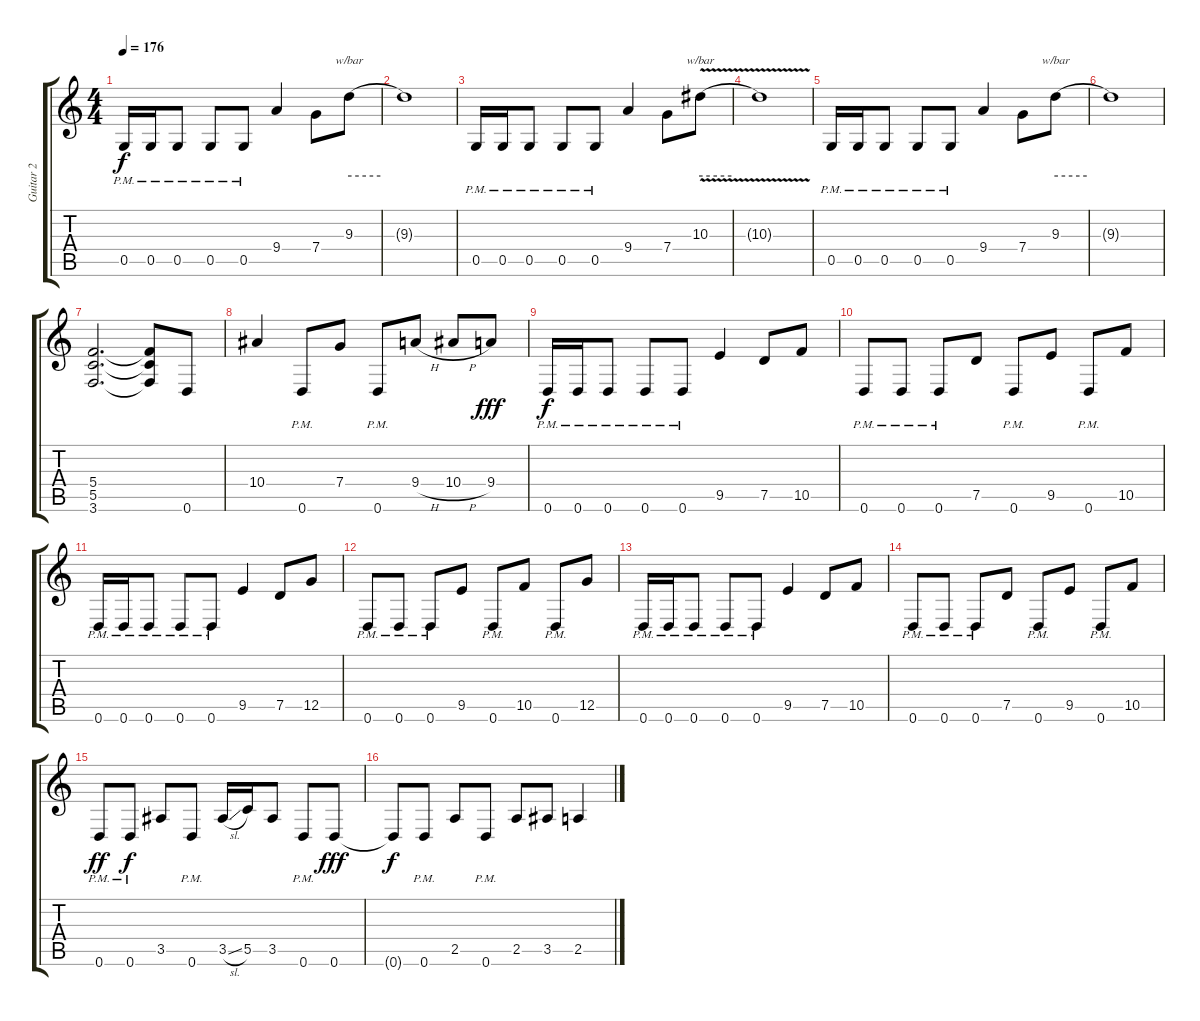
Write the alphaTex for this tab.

\track ("Guitar 2" "Guitar 2") {instrument overdrivenguitar}
\staff {score tabs}
\tuning (D4 A3 F3 C3 G2 D2) {hide}
\ts (4 4)
\tempo 176
\clef g2
\ks c
0.5{pm}.16{dy f balance 8} 0.5{pm}.16 0.5{pm}.8 0.5{pm}.8 0.5{pm}.8 9.4.4 7.4.8 9.3.8{tbe (hold default 0 0 60 0)} |
9.3{t}.1 |
0.5{pm}.16 0.5{pm}.16 0.5{pm}.8 0.5{pm}.8 0.5{pm}.8 9.4.4 7.4.8 10.3{v}.8{tbe (hold default 0 0 60 0)} |
10.3{t}.1 |
0.5{pm}.16 0.5{pm}.16 0.5{pm}.8 0.5{pm}.8 0.5{pm}.8 9.4.4 7.4.8 9.3.8{tbe (hold default 0 0 60 0)} |
9.3{t}.1 |
(5.4 5.5 3.6).2{d} (5.4{t} 5.5{t} 3.6{t}).8 0.6.8{volume 14} |
10.4.4 0.6{pm}.8 7.4.8 0.6{pm}.8 9.4{h}.8 10.4{h}.8 9.4.8{dy fff} |
0.6{pm}.16{dy f volume 16 balance 16} 0.6{pm}.16 0.6{pm}.8 0.6{pm}.8 0.6{pm}.8 9.5.4 7.5.8 10.5.8 |
0.6{pm}.8 0.6{pm}.8 0.6{pm}.8 7.5.8 0.6{pm}.8 9.5.8 0.6{pm}.8 10.5.8 |
0.6{pm}.16 0.6{pm}.16 0.6{pm}.8 0.6{pm}.8 0.6{pm}.8 9.5.4 7.5.8 12.5.8 |
0.6{pm}.8 0.6{pm}.8 0.6{pm}.8 9.5.8 0.6{pm}.8 10.5.8 0.6{pm}.8 12.5.8 |
0.6{pm}.16 0.6{pm}.16 0.6{pm}.8 0.6{pm}.8 0.6{pm}.8 9.5.4 7.5.8 10.5.8 |
0.6{pm}.8 0.6{pm}.8 0.6{pm}.8 7.5.8 0.6{pm}.8 9.5.8 0.6{pm}.8 10.5.8 |
0.6{pm}.8{dy ff} 0.6{pm}.8{dy f} 3.5.8 0.6{pm}.8 3.5{sl}.16 5.5.16 3.5.8 0.6{pm}.8 0.6.8{dy fff} |
0.6{t}.8{dy f} 0.6{pm}.8 2.5.8 0.6{pm}.8 2.5.8 3.5.8 2.5.4
